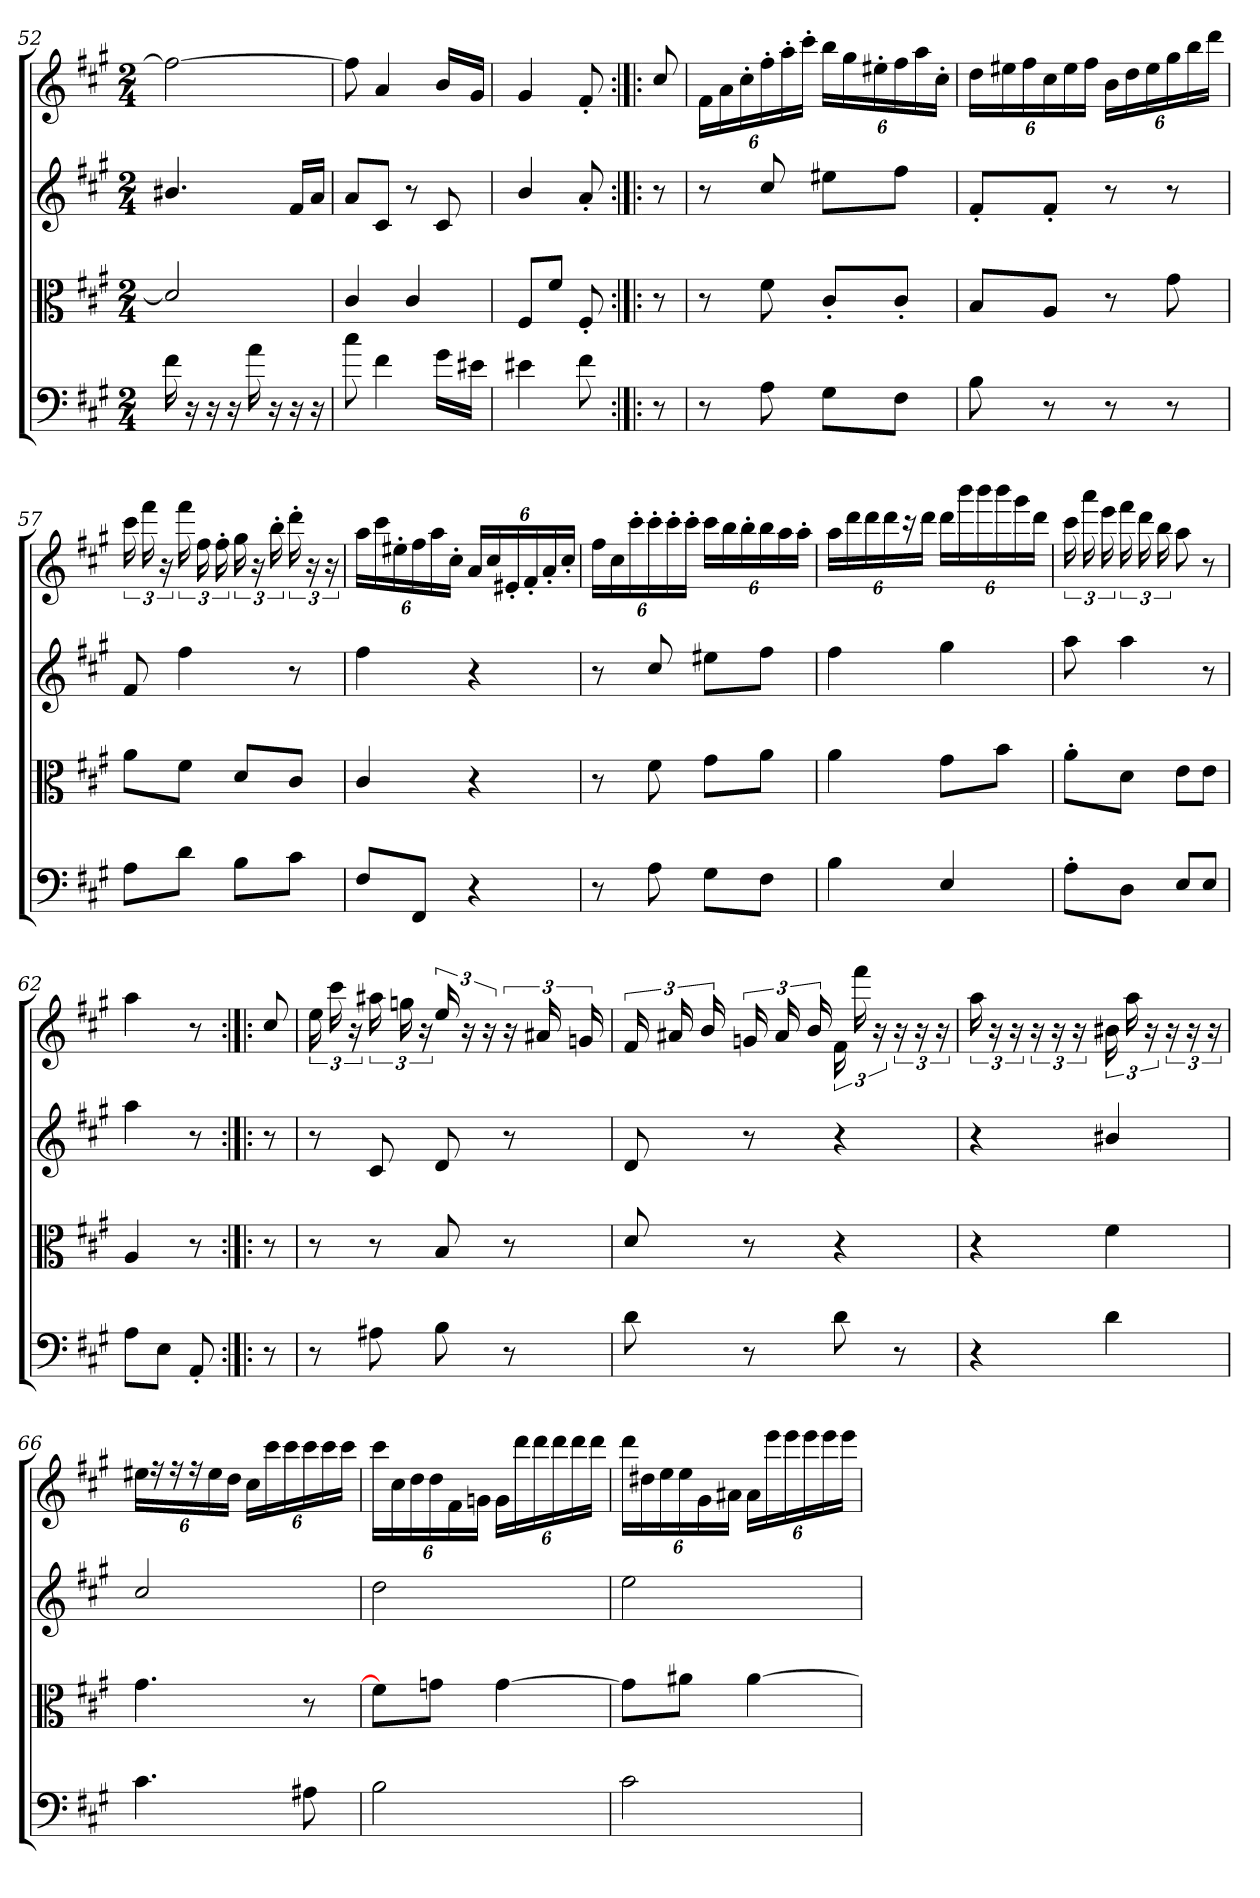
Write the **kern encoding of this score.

**kern	**kern	**kern	**kern
*part4	*part3	*part2	*part1
*staff4	*staff3	*staff2	*staff1
*clefF4	*clefC3	*clefG2	*clefG2
*k[f#c#g#]	*k[f#c#g#]	*k[f#c#g#]	*k[f#c#g#]
*f#:	*f#:	*f#:	*f#:
*M2/4	*M2/4	*M2/4	*M2/4
=52	=52	=52	=52
16f#\	2d/]	4.b#X/	2ff#\_
16r	.	.	.
16r	.	.	.
16r	.	.	.
16a\	.	.	.
16r	.	.	.
16r	.	16f#/LL	.
16r	.	16a/JJ	.
=53	=53	=53	=53
8cc#\	4c#/	8a/L	8ff#\]
4f#\	.	8c#/J	4a/
.	4c#/	8r	.
16g#\LL	.	8c#/	16b/LL
16e#X\JJ	.	.	16g#/JJ
=54	=54	=54	=54
4e#X\	8F#/L	4b/	4g#/
.	8f#/J	.	.
8f#\	8F#'/	8a'/	8f#'/
=:|!|:	=:|!|:	=:|!|:	=:|!|:
8r	8r	8r	8cc#/
=55	=55	=55	=55
8r	8r	8r	24f#\LL
.	.	.	24a\
.	.	.	24cc#'\
8A\	8f#\	8cc#/	24ff#'\
.	.	.	24aa'\
.	.	.	24ccc#'\JJ
8G#\L	8c#'/L	8ee#X\L	24bb\LL
.	.	.	24gg#\
.	.	.	24ee#X'\
8F#\J	8c#'/J	8ff#\J	24ff#\
.	.	.	24aa\
.	.	.	24cc#'\JJ
=56	=56	=56	=56
8B\	8B/L	8f#'/L	24dd\LL
.	.	.	24ee#X\
.	.	.	24ff#\
8r	8A/J	8f#'/J	24cc#\
.	.	.	24ee#\
.	.	.	24ff#\JJ
8r	8r	8r	24b\LL
.	.	.	24dd\
.	.	.	24ee#\
8r	8g#\	8r	24gg#\
.	.	.	24bb\
.	.	.	24ddd\JJ
=57	=57	=57	=57
8A\L	8a\L	8f#/	24ccc#\
.	.	.	24fff#\
.	.	.	24r
8d\J	8f#\J	4ff#\	24fff#\
.	.	.	24ff#\
.	.	.	24ff#'\
8B\L	8d/L	.	24gg#\
.	.	.	24r
.	.	.	24bb'\
8c#\J	8c#/J	8r	24ddd'\
.	.	.	24r
.	.	.	24r
=58	=58	=58	=58
8F#/L	4c#/	4ff#\	24aa\LL
.	.	.	24ccc#\
.	.	.	24ee#X'\
8FF#/J	.	.	24ff#\
.	.	.	24aa\
.	.	.	24cc#'\JJ
4r	4r	4r	24a/LL
.	.	.	24cc#/
.	.	.	24e#X'/
.	.	.	24f#'/
.	.	.	24a'/
.	.	.	24cc#'/JJ
=59	=59	=59	=59
8r	8r	8r	24ff#\LL
.	.	.	24cc#\
.	.	.	24ccc#'\
8A\	8f#\	8cc#/	24ccc#'\
.	.	.	24ccc#'\
.	.	.	24ccc#'\JJ
8G#\L	8g#\L	8ee#X\L	24ccc#\LL
.	.	.	24bb\
.	.	.	24bb'\
8F#\J	8a\J	8ff#\J	24bb\
.	.	.	24aa\
.	.	.	24aa'\JJ
=60	=60	=60	=60
4B\	4a\	4ff#\	24aa\LL
.	.	.	24ddd\
.	.	.	24ddd\
.	.	.	24ddd\
.	.	.	24r
.	.	.	24ddd\JJ
4E/	8g#\L	4gg#\	24ddd\LL
.	.	.	24bbb\
.	.	.	24bbb\
.	8b\J	.	24bbb\
.	.	.	24ggg#\
.	.	.	24ddd\JJ
=61	=61	=61	=61
8A'\L	8a'\L	8aa\	24ccc#\
.	.	.	24aaa\
.	.	.	24eee\
8D\J	8d\J	4aa\	24fff#\
.	.	.	24ddd\
.	.	.	24bb\
8E/L	8e\L	.	8aa\
8E/J	8e\J	8r	8r
=62	=62	=62	=62
8A\L	4A/	4aa\	4aa\
8E\J	.	.	.
8AA'/	8r	8r	8r
=:|!|:	=:|!|:	=:|!|:	=:|!|:
8r	8r	8r	8cc#/
=63	=63	=63	=63
8r	8r	8r	24ee\
.	.	.	24ccc#\
.	.	.	24r
8A#X\	8r	8c#/	24aa#X\
.	.	.	24ggn\
.	.	.	24r
8B\	8B/	8d/	24ee/
.	.	.	24r
.	.	.	24r
8r	8r	8r	24r
.	.	.	24a#X/
.	.	.	24gn/
=64	=64	=64	=64
8d\	8d/	8d/	24f#/
.	.	.	24a#X/
.	.	.	24b/
8r	8r	8r	24gn/
.	.	.	24a#/
.	.	.	24b/
8d\	4r	4r	24f#\
.	.	.	24fff#\
.	.	.	24r
8r	.	.	24r
.	.	.	24r
.	.	.	24r
=65	=65	=65	=65
4r	4r	4r	24aa\
.	.	.	24r
.	.	.	24r
.	.	.	24r
.	.	.	24r
.	.	.	24r
4d\	4f#\	4b#X/	24b#X\
.	.	.	24aa\
.	.	.	24r
.	.	.	24r
.	.	.	24r
.	.	.	24r
=66	=66	=66	=66
4.c#\	4.g#\	2cc#/	24ee#X\LL
.	.	.	24r
.	.	.	24r
.	.	.	24r
.	.	.	24ee#\
.	.	.	24dd\JJ
.	.	.	24cc#\LL
.	.	.	24ccc#\
.	.	.	24ccc#\
8A#X\	8r	.	24ccc#\
.	.	.	24ccc#\
.	.	.	24ccc#\JJ
=67	=67	=67	=67
2B\	8f#\L]	2dd\	24ccc#\LL
.	.	.	24cc#\
.	.	.	24dd\
.	8gn\J	.	24dd\
.	.	.	24f#\
.	.	.	24gn\JJ
.	[4g\	.	24g\LL
.	.	.	24ddd\
.	.	.	24ddd\
.	.	.	24ddd\
.	.	.	24ddd\
.	.	.	24ddd\JJ
=68	=68	=68	=68
2c#\	8g\L]	2ee\	24ddd\LL
.	.	.	24dd#X\
.	.	.	24ee\
.	8a#X\J	.	24ee\
.	.	.	24g#\
.	.	.	24a#X\JJ
.	[4a#\	.	24a#\LL
.	.	.	24eee\
.	.	.	24eee\
.	.	.	24eee\
.	.	.	24eee\
.	.	.	24eee\JJ
=	=	=	=
*-	*-	*-	*-
